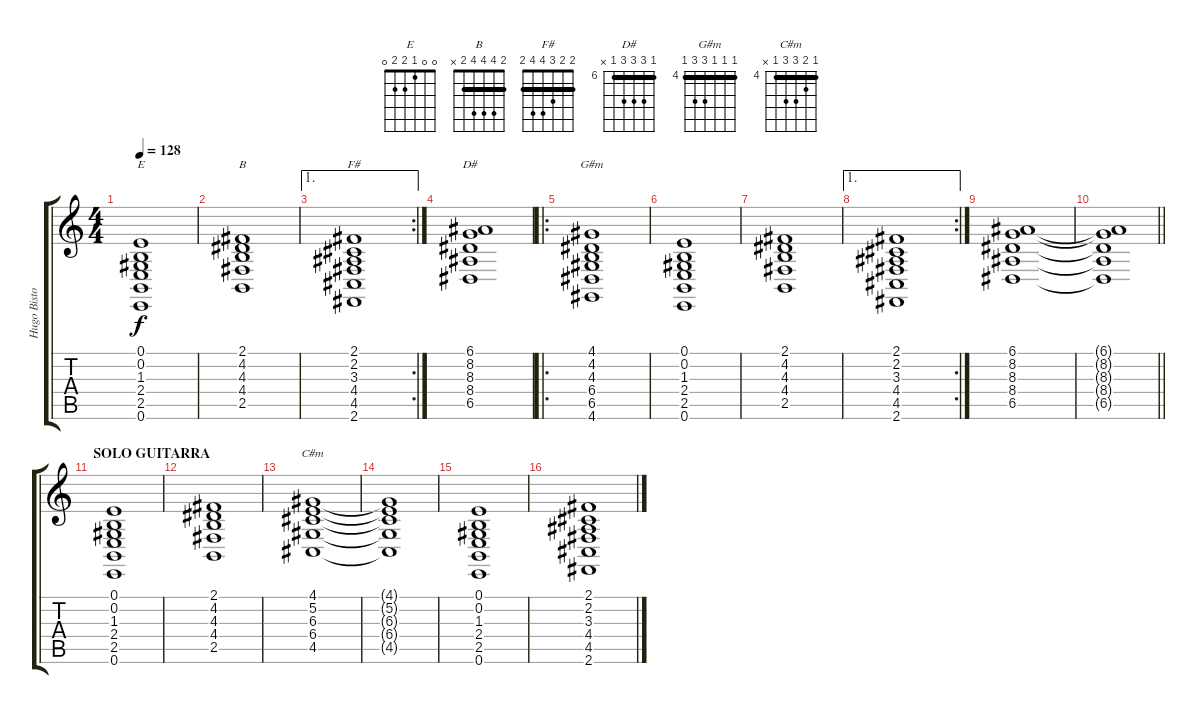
\track ("Hugo Bistofli" "Hugo Bisto") {instrument synthstrings1}
\staff {score tabs}
\tuning (E4 B3 G3 D3 A2 E2) {hide}
\chord ("E" 0 0 1 2 2 0)
\chord ("B" 2 4 4 4 2 x) {barre 2}
\chord ("F#" 2 2 3 4 4 2) {barre 2}
\chord ("D#" 6 8 8 8 6 x) {firstfret 6 barre 6}
\chord ("G#m" 4 4 4 6 6 4) {firstfret 4 barre 4}
\chord ("C#m" 4 5 6 6 4 x) {firstfret 4 barre 4}
\ts (4 4)
\tempo 128
\clef g2
\ks c
(0.1 0.2 1.3 2.4 2.5 0.6).1{ch "E" dy f} |
(2.1 4.2 4.3 4.4 2.5).1{ch "B"} |
\ae 1
\rc 2
(2.1 2.2 3.3 4.4 4.5 2.6).1{ch "F#"} |
(6.1 8.2 8.3 8.4 6.5).1{ch "D#"} |
\ro
(4.1 4.2 4.3 6.4 6.5 4.6).1{ch "G#m"} |
(0.1 0.2 1.3 2.4 2.5 0.6).1 |
(2.1 4.2 4.3 4.4 2.5).1 |
\ae 1
\rc 2
(2.1 2.2 3.3 4.4 4.5 2.6).1 |
(6.1 8.2 8.3 8.4 6.5).1 |
\barLineRight lightlight
(6.1{t} 8.2{t} 8.3{t} 8.4{t} 6.5{t}).1 |
\section ("" "SOLO GUITARRA")
(0.1 0.2 1.3 2.4 2.5 0.6).1 |
(2.1 4.2 4.3 4.4 2.5).1 |
(4.1 5.2 6.3 6.4 4.5).1{ch "C#m"} |
(4.1{t} 5.2{t} 6.3{t} 6.4{t} 4.5{t}).1 |
(0.1 0.2 1.3 2.4 2.5 0.6).1 |
(2.1 2.2 3.3 4.4 4.5 2.6).1
